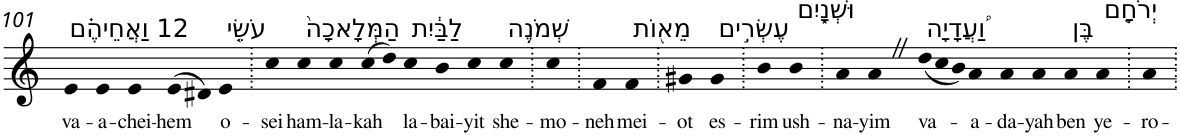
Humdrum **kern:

**kern	**text
*part1	*part1
*staff1	*staff1
*I"Piano	*
*I'Pno	*
!!LO:PB:g=z
*clefG2	*
*k[]	*
=101	=101
!LO:TX:a:t=12 וַאֲחֵיהֶ֗ם	!
!	!LO:LY:b
4e	va-
!	!LO:LY:b
4e	-a-
!	!LO:LY:b
4e	-chei-
!	!LO:LY:b
(>8e	-hem
8d#X)	.
!LO:TX:a:t=עֹשֵׂ֤י	!
!	!LO:LY:b
4e	o-
=102.	=102.
!	!LO:LY:b
4cc	-sei
!LO:TX:a:t=הַמְּלָאכָה֙	!
!	!LO:LY:b
4cc	ham-
!	!LO:LY:b
4cc	-la-
!	!LO:LY:b
(>8cc	-kah
8dd)	.
!LO:TX:a:t=לַבַּ֔יִת	!
!	!LO:LY:b
4cc	la-
!	!LO:LY:b
4b	-bai-
!	!LO:LY:b
4cc	-yit
!LO:TX:a:t=שְׁמֹנֶ֥ה	!
!	!LO:LY:b
4cc	she-
=103.	=103.
!	!LO:LY:b
4cc	-mo-
=104.	=104.
!	!LO:LY:b
4f	-neh
!LO:TX:a:t=מֵא֖וֹת	!
!	!LO:LY:b
4f	mei-
=105.	=105.
!	!LO:LY:b
4g#X	-ot
!LO:TX:a:t=עֶשְׂרִ֣ים	!
!	!LO:LY:b
4g#	es-
=106.	=106.
!	!LO:LY:b
4b	-rim
!LO:TX:a:t=וּשְׁנָ֑יִם	!
!	!LO:LY:b
4b	ush-
=107.	=107.
!	!LO:LY:b
4a	-na-
!	!LO:LY:b
4aZ	-yim
*Xtuplet	*
!LO:TX:a:t=וַ֠עֲדָיָה	!
!	!LO:LY:b
(<12dd	va-
12cc	.
12b)	.
!	!LO:LY:b
4a	-a-
!	!LO:LY:b
4a	-da-
!	!LO:LY:b
4a	-yah
!LO:TX:a:t=בֶּן	!
!	!LO:LY:b
4a	ben
!LO:TX:a:t=יְרֹחָ֤ם	!
!	!LO:LY:b
4a	ye-
=108.	=108.
!	!LO:LY:b
4a	-ro-
=.	=.
*-	*-
